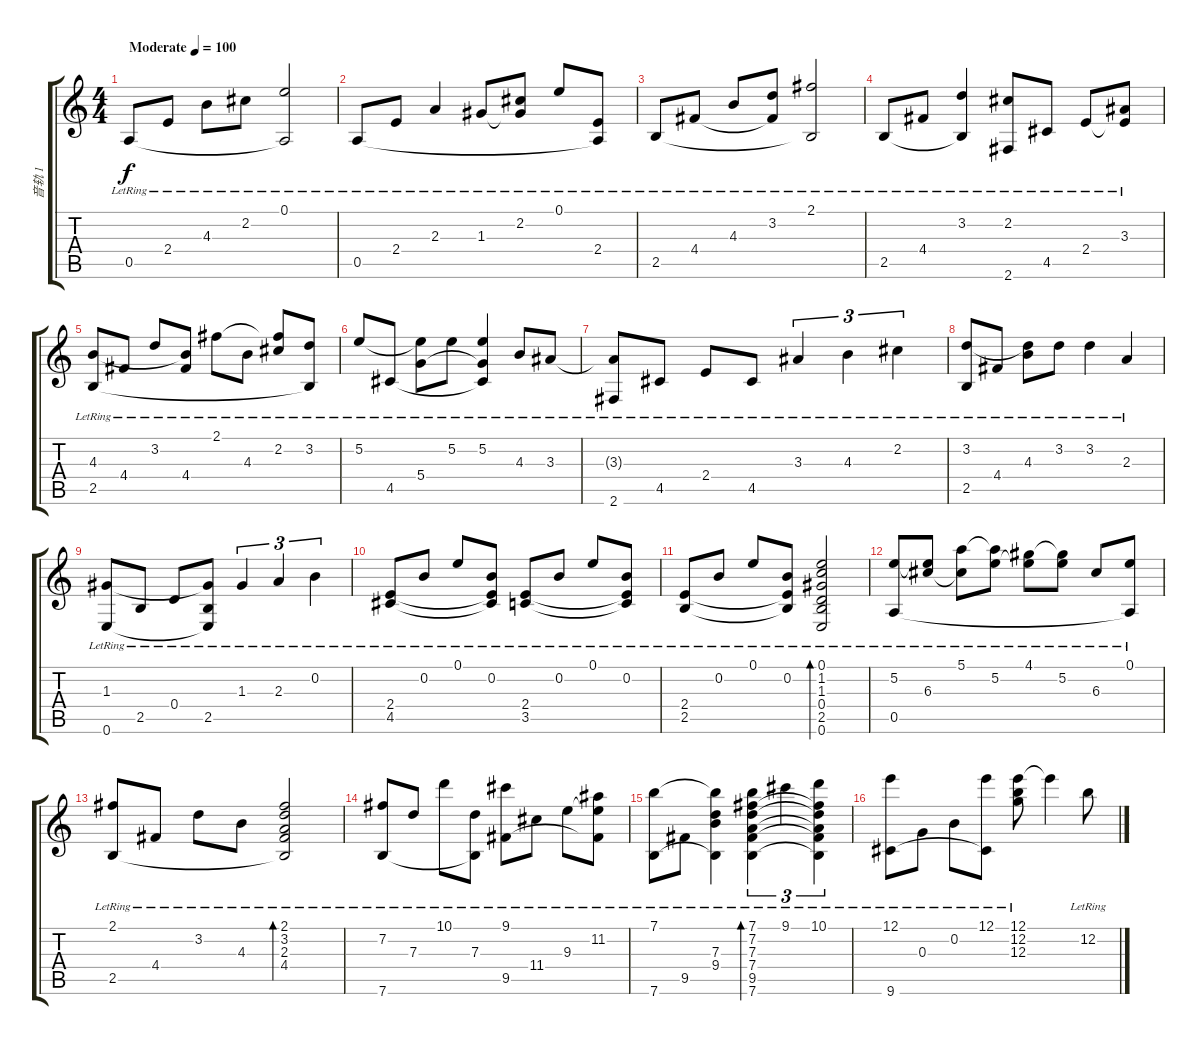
\track ("音轨 1" "音轨 1") {instrument acousticguitarsteel}
\staff {score tabs}
\tuning (E4 B3 G3 D3 A2 E2) {hide}
\ts (4 4)
\tempo (100 "Moderate")
\clef g2
\ks c
0.5{lr}.8{dy f instrument acousticguitarsteel} 2.4{lr}.8 4.3{lr}.8 2.2{lr}.8 (0.1{lr} 0.5{t}).2 |
0.5{lr}.8 2.4{lr}.8 2.3{lr}.4 1.3{lr}.8 (2.2{lr} 1.3{t}).8 0.1{lr}.8 (2.4{lr} 0.5{t}).8 |
2.5{lr}.8 4.4{lr}.8 4.3{lr}.8 (3.2{lr} 4.4{t}).8 (2.1{lr} 2.5{t}).2 |
2.5{lr}.8 4.4{lr}.8 (3.2{lr} 2.5{t}).4 (2.2{lr} 2.6{lr}).8 4.5{lr}.8 2.4{lr}.8 (3.3{lr} 2.4{t}).8 |
(4.3{lr} 2.5{lr}).8 4.4{lr}.8 3.2{lr}.8 (4.3{t} 4.4{lr}).8 2.1{lr}.8 4.3{lr}.8 (2.1{t} 2.2{lr}).8 (3.2{lr} 2.5{t}).8 |
5.2{lr}.8 4.5{lr}.8 (5.2{t} 5.4{lr}).8 5.2{lr}.8 (5.2{lr} 5.4{t} 4.5{t}).4 4.3{lr}.8 3.3{lr}.8 |
(3.3{t} 2.6{lr}).8 4.5{lr}.8 2.4{lr}.8 4.5{lr}.8 3.3{lr}.4{tu (3 2)} 4.3{lr}.4{tu (3 2)} 2.2{lr}.4{tu (3 2)} |
(3.2{lr} 2.5{lr}).8 4.4{lr}.8 (3.2{t} 4.3{lr}).8 3.2{lr}.8 3.2{lr}.4 2.3{lr}.4 |
(1.3{lr} 0.6{lr}).8 2.5{lr}.8 0.4{lr}.8 (1.3{t} 2.5{lr} 0.6{t}).8 1.3{lr}.4{tu (3 2)} 2.3{lr}.4{tu (3 2)} 0.2{lr}.4{tu (3 2)} |
(2.4{lr} 4.5{lr}).8 0.2{lr}.8 0.1{lr}.8 (0.2{lr} 2.4{t} 4.5{t}).8 (2.4{lr} 3.5{lr}).8 0.2{lr}.8 0.1{lr}.8 (0.2{lr} 2.4{t} 3.5{t}).8 |
(2.4{lr} 2.5{lr}).8 0.2{lr}.8 0.1{lr}.8 (0.2{lr} 2.4{t} 2.5{t}).8 (0.1{lr} 1.2{lr} 1.3{lr} 0.4{lr} 2.5{lr} 0.6{lr}).2{bd 240} |
(5.2{lr} 0.5{lr}).8 (5.2{t} 6.3{lr}).8 (5.1{lr} 6.3{t}).8 (5.1{t} 5.2{lr}).8 (4.1{lr} 5.2{t}).8 (4.1{t} 5.2{lr}).8 6.3{lr}.8 (0.1{lr} 0.5{t}).8 |
(2.1{lr} 2.5{lr}).8 4.4{lr}.8 3.2{lr}.8 4.3{lr}.8 (2.1{lr} 3.2{lr} 2.3{lr} 4.4{lr} 2.5{t}).2{bd 240} |
(7.2{lr} 7.6{lr}).8 7.3{lr}.8 10.1{lr}.8 (7.3{lr} 7.6{t}).8 (9.1{lr} 9.5{lr}).8 11.4{lr}.8 9.3{lr}.8 (11.2{lr} 9.3{t} 9.5{t}).8 |
(7.1{lr} 7.6{lr}).8 9.5{lr}.8 (7.1{t} 7.3{lr} 9.4{lr} 7.6{t}).4 (7.1{lr} 7.2{lr} 7.3{lr} 7.4{lr} 9.5{lr} 7.6{lr}).4{tu (3 2) bd 480} 9.1{lr}.4{tu (3 2)} (10.1{lr} 7.2{t} 7.3{t} 7.4{t} 9.5{t} 7.6{t}).4{tu (3 2)} |
(12.1{lr} 9.6{lr}).8 0.3{lr}.8 0.2{lr}.8 (12.1{lr} 9.6{t}).8 (12.1{lr} 12.2{lr} 12.3{lr}).8 12.1{t}.4 12.2{lr}.8
